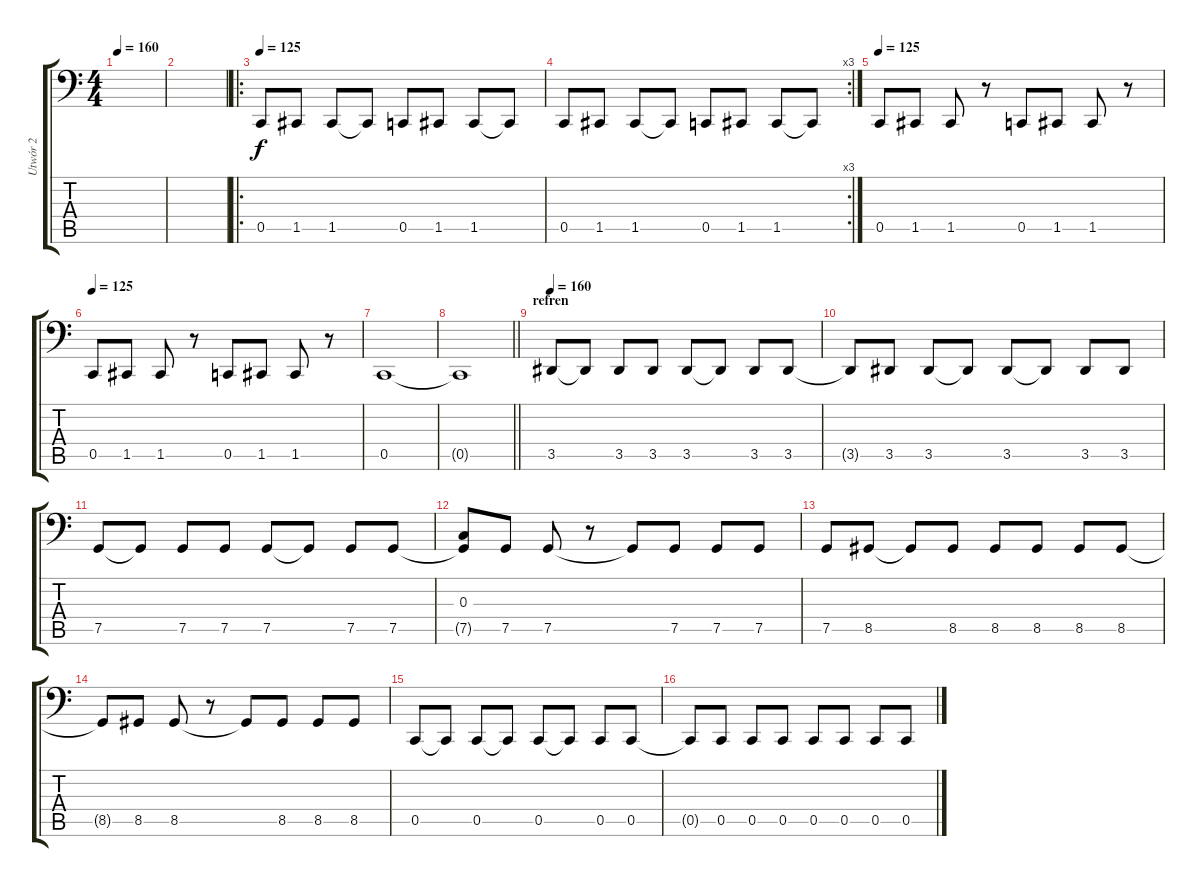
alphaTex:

\track ("Utwór 2" "Utwór 2") {instrument electricbasspick}
\staff {score tabs}
\tuning (Bb2 F2 C2 G1 C1 A0) {hide}
\ts (4 4)
\tempo 160
\clef f4
\ks c
|
|
\ro
\tempo 125
0.5.8 1.5.8 1.5.8 1.5{t}.8 0.5.8 1.5.8 1.5.8 1.5{t}.8 |
\rc 3
0.5.8 1.5.8 1.5.8 1.5{t}.8 0.5.8 1.5.8 1.5.8 1.5{t}.8 |
\tempo 125
0.5.8 1.5.8 1.5.8 r.8 0.5.8 1.5.8 1.5.8 r.8 |
\tempo 125
0.5.8 1.5.8 1.5.8 r.8 0.5.8 1.5.8 1.5.8 r.8 |
0.5.1 |
\barLineRight lightlight
0.5{t}.1 |
\section ("" "refren")
\tempo 160
3.5.8 3.5{t}.8 3.5.8 3.5.8 3.5.8 3.5{t}.8 3.5.8 3.5.8 |
3.5{t}.8 3.5.8 3.5.8 3.5{t}.8 3.5.8 3.5{t}.8 3.5.8 3.5.8 |
7.5.8 7.5{t}.8 7.5.8 7.5.8 7.5.8 7.5{t}.8 7.5.8 7.5.8 |
(0.3 7.5{t}).8 7.5.8 7.5.8 r.8 7.5{t}.8 7.5.8 7.5.8 7.5.8 |
7.5.8 8.5.8 8.5{t}.8 8.5.8 8.5.8 8.5.8 8.5.8 8.5.8 |
8.5{t}.8 8.5.8 8.5.8 r.8 8.5{t}.8 8.5.8 8.5.8 8.5.8 |
0.5.8 0.5{t}.8 0.5.8 0.5{t}.8 0.5.8 0.5{t}.8 0.5.8 0.5.8 |
0.5{t}.8 0.5.8 0.5.8 0.5.8 0.5.8 0.5.8 0.5.8 0.5.8
